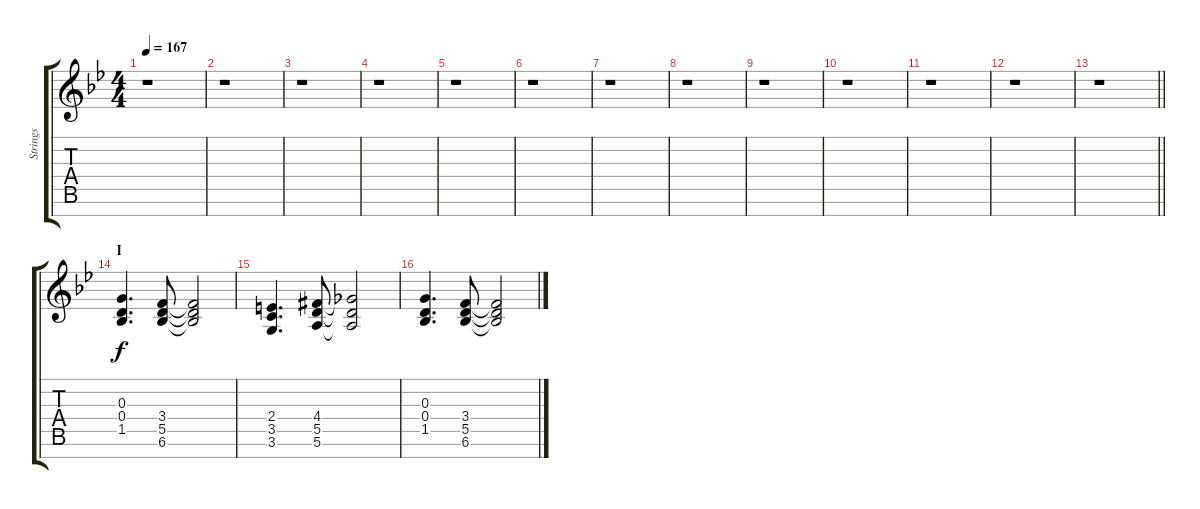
\track ("Strings" "Strings") {instrument stringensemble1}
\staff {score tabs}
\tuning (E5 B4 G4 D4 A3 E3 B2) {hide}
\ts (4 4)
\tempo 167
\clef g2
\ks bb
r.1{dy f} |
r.1 |
r.1 |
r.1 |
r.1 |
r.1 |
r.1 |
r.1 |
r.1 |
r.1 |
r.1 |
r.1 |
\barLineRight lightlight
r.1 |
\section ("" "I")
(0.3 0.4 1.5).4{d} (3.4 5.5 6.6).8 (3.4{t} 5.5{t} 6.6{t}).2 |
(2.4 3.5 3.6).4{d} (4.4{acc #} 5.5 5.6).8 (4.4{t} 5.5{t} 5.6{t}).2 |
(0.3 0.4 1.5).4{d} (3.4 5.5 6.6).8 (3.4{t} 5.5{t} 6.6{t}).2
